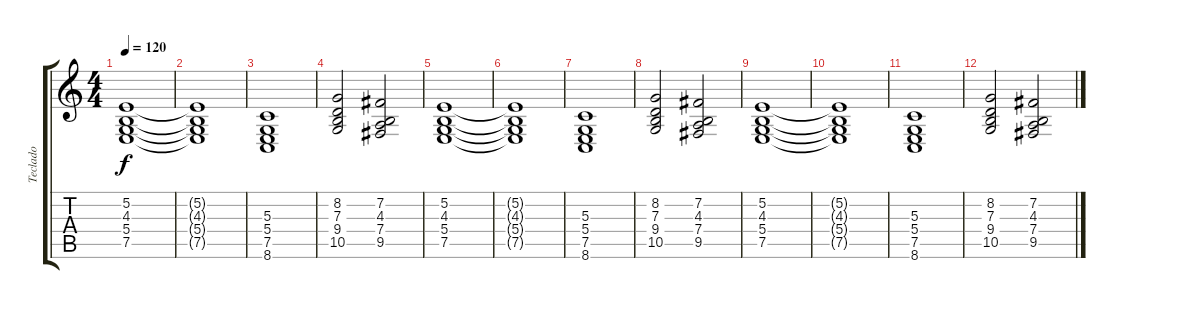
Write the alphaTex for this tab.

\track ("Teclado" "Teclado") {instrument synthstrings1}
\staff {score tabs}
\tuning (E4 B3 G3 D3 A2 E2) {hide}
\ts (4 4)
\tempo 120
\clef g2
\ks c
(5.2 4.3 5.4 7.5).1{dy f instrument synthstrings1} |
(5.2{t} 4.3{t} 5.4{t} 7.5{t}).1 |
(5.3 5.4 7.5 8.6).1 |
(8.2 7.3 9.4 10.5).2 (7.2 4.3 7.4 9.5).2 |
(5.2 4.3 5.4 7.5).1 |
(5.2{t} 4.3{t} 5.4{t} 7.5{t}).1 |
(5.3 5.4 7.5 8.6).1 |
(8.2 7.3 9.4 10.5).2 (7.2 4.3 7.4 9.5).2 |
(5.2 4.3 5.4 7.5).1 |
(5.2{t} 4.3{t} 5.4{t} 7.5{t}).1 |
(5.3 5.4 7.5 8.6).1 |
(8.2 7.3 9.4 10.5).2 (7.2 4.3 7.4 9.5).2
